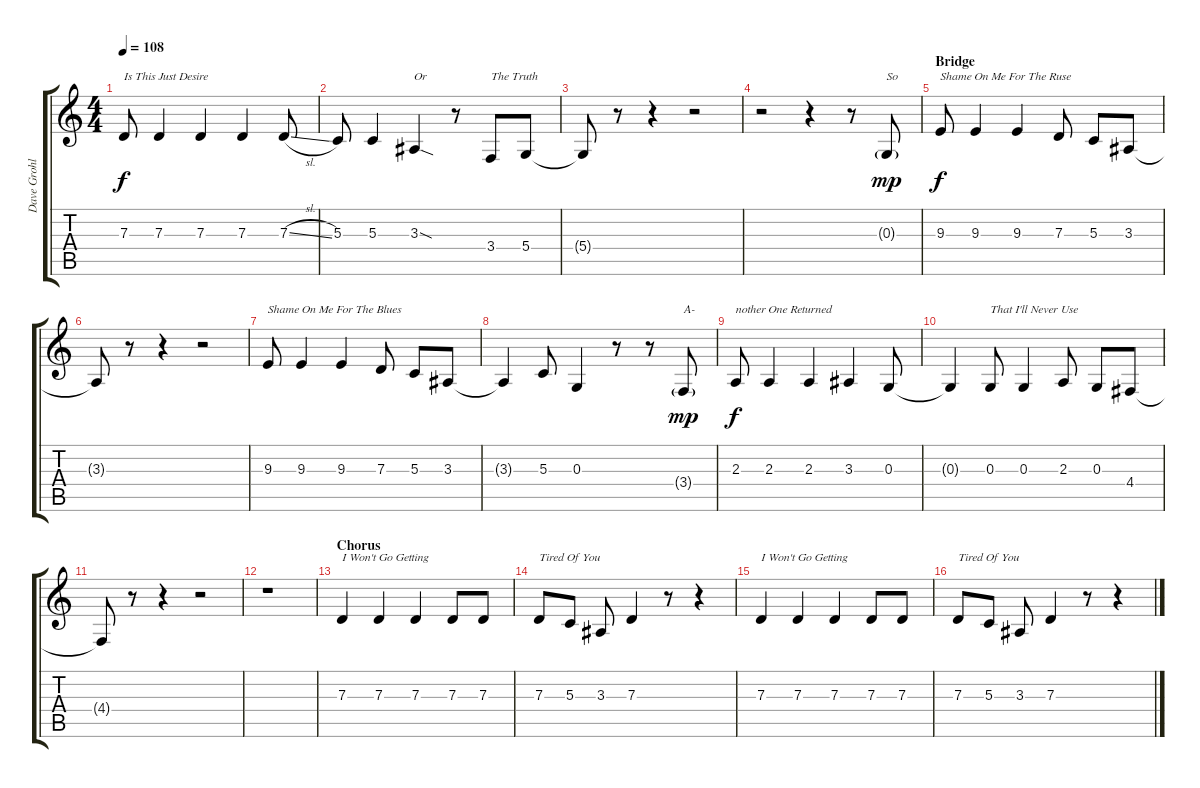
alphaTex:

\track ("Dave Grohl (Voice)" "Dave Grohl") {instrument recorder}
\staff {score tabs}
\tuning (E4 B3 G3 D3 A2 E2) {hide}
\ts (4 4)
\tempo 108
\clef g2
\ks c
7.3.8{txt "Is This Just Desire" dy f} 7.3.4 7.3.4 7.3.4 7.3{sl}.8 |
5.3.8 5.3.4 3.3{sod}.4{txt "Or"} r.8 3.4.8{txt "The Truth"} 5.4.8 |
5.4{t}.8 r.8 r.4 r.2 |
r.2 r.4 r.8 0.3{g}.8{txt "So" dy mp} |
\section ("" "Bridge")
9.3.8{txt "Shame On Me For The Ruse" dy f} 9.3.4 9.3.4 7.3.8 5.3.8 3.3.8 |
3.3{t}.8 r.8 r.4 r.2 |
9.3.8{txt "Shame On Me For The Blues"} 9.3.4 9.3.4 7.3.8 5.3.8 3.3.8 |
3.3{t}.4 5.3.8 0.3.4 r.8 r.8 3.4{g}.8{txt "A-" dy mp} |
2.3.8{txt "nother One Returned" dy f} 2.3.4 2.3.4 3.3.4 0.3.8 |
0.3{t}.4 0.3.8{txt "That I'll Never Use"} 0.3.4 2.3.8 0.3.8 4.4.8 |
4.4{t}.8 r.8 r.4 r.2 |
r.1 |
\section ("" "Chorus")
7.3.4{txt "I Won't Go Getting"} 7.3.4 7.3.4 7.3.8 7.3.8 |
7.3.8{txt "Tired Of You"} 5.3.8 3.3.8 7.3.4 r.8 r.4 |
7.3.4{txt "I Won't Go Getting"} 7.3.4 7.3.4 7.3.8 7.3.8 |
7.3.8{txt "Tired Of You"} 5.3.8 3.3.8 7.3.4 r.8 r.4
